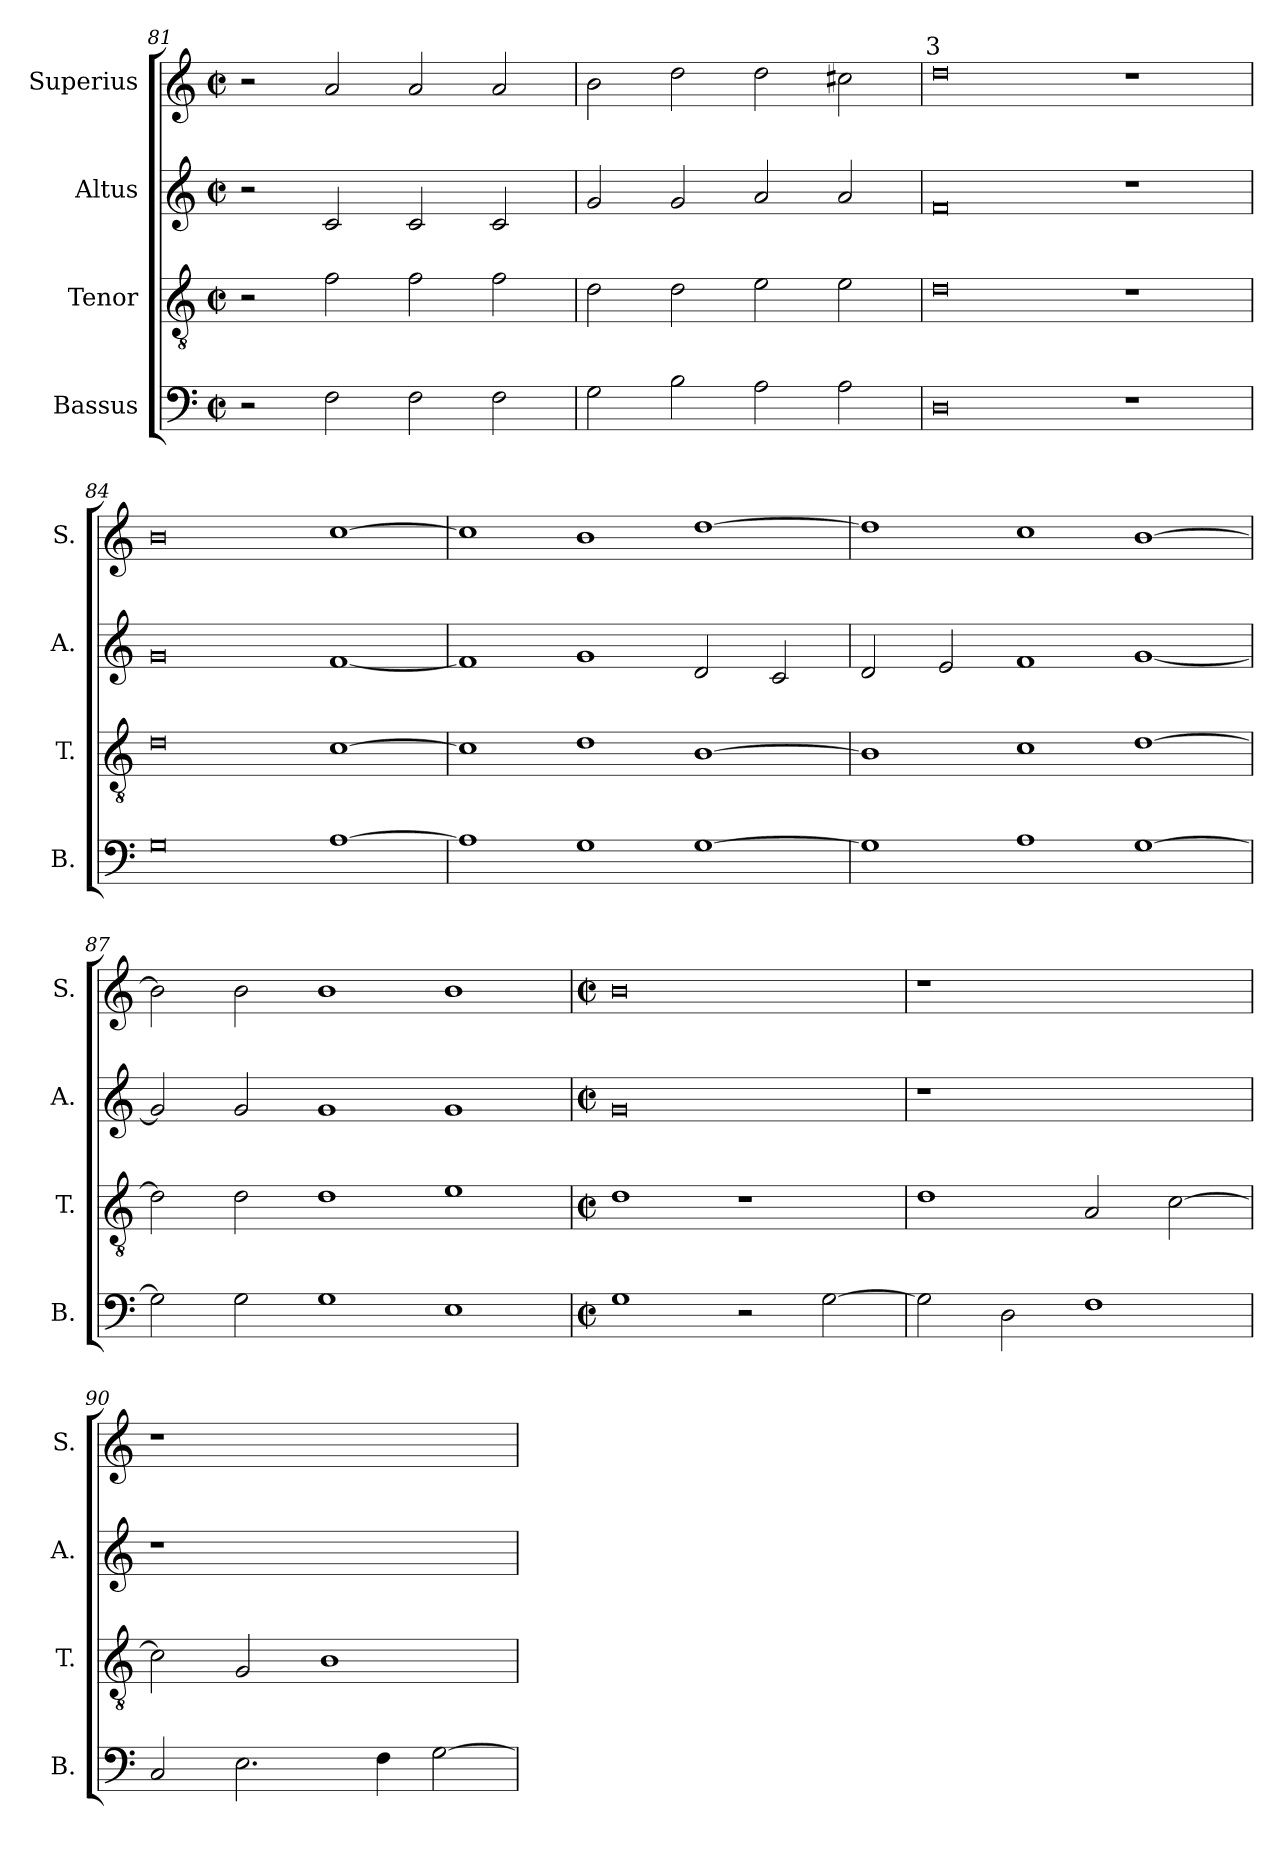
**kern	**kern	**kern	**kern
*part4	*part3	*part2	*part1
*staff4	*staff3	*staff2	*staff1
*I"Bassus	*I"Tenor	*I"Altus	*I"Superius
*I'B.	*I'T.	*I'A.	*I'S.
!!LO:LB:g=z
*clefF4	*clefGv2	*clefG2	*clefG2
*	*ITrd7c12	*	*
*k[]	*k[]	*k[]	*k[]
*C:	*C:	*C:	*C:
*M2/2	*M2/2	*M2/2	*M2/2
*met(c|)	*met(c|)	*met(c|)	*met(c|)
=81	=81	=81	=81
2r	2r	2r	2r
2Fi\	2Fi\	2ci/	2ai/
2Fi\	2Fi\	2ci/	2ai/
2Fi\	2Fi\	2ci/	2ai/
=82	=82	=82	=82
2Gi\	2Di\	2gi/	2bi\
2Bi\	2Di\	2gi/	2ddi\
2Ai\	2Ei\	2ai/	2ddi\
2Ai\	2Ei\	2ai/	2cc#Xi\
=83	=83	=83	=83
!	!	!	!LO:TX:cj:t=3
0Di	0Di	0fi	0ddi
1r	1r	1r	1r
=84	=84	=84	=84
0Gi	0Di	0gi	0bi
[>1Ai	[>1Ci	[<1fi	[>1cci
=85	=85	=85	=85
1Ai]	1Ci]	1fi]	1cci]
1Gi	1Di	1gi	1bi
[>1Gi	[>1BBi	2di/	[>1ddi
.	.	2ci/	.
!!LO:LB:g=z
=86	=86	=86	=86
1Gi]	1BBi]	2di/	1ddi]
.	.	2ei/	.
1Ai	1Ci	1fi	1cci
[>1Gi	[>1Di	[<1gi	[>1bi
=87	=87	=87	=87
2Gi\]	2Di\]	2gi/]	2bi\]
2Gi\	2Di\	2gi/	2bi\
1Gi	1Di	1gi	1bi
1Ei	1Ei	1gi	1bi
=88	=88	=88	=88
*M2/2	*M2/2	*M2/2	*M2/2
*met(c|)	*met(c|)	*met(c|)	*met(c|)
1Gi	1Di	0gi	0bi
2r	1r	.	.
[>2Gi\	.	.	.
=89	=89	=89	=89
!	!	!LO:N:vis=1	!LO:N:vis=1
2Gi\]	1Di	1r	1r
2Di\	.	.	.
1Fi	2AAi/	1ryy	1ryy
.	[>2Ci\	.	.
!!LO:PB:g=z
=90	=90	=90	=90
!	!	!LO:N:vis=1	!LO:N:vis=1
2Ci/	2Ci\]	1r	1r
2.Ei\	2GGi/	.	.
.	1BBi	1ryy	1ryy
4Fi\	.	.	.
[>2Gi\	.	.	.
=	=	=	=
*-	*-	*-	*-
